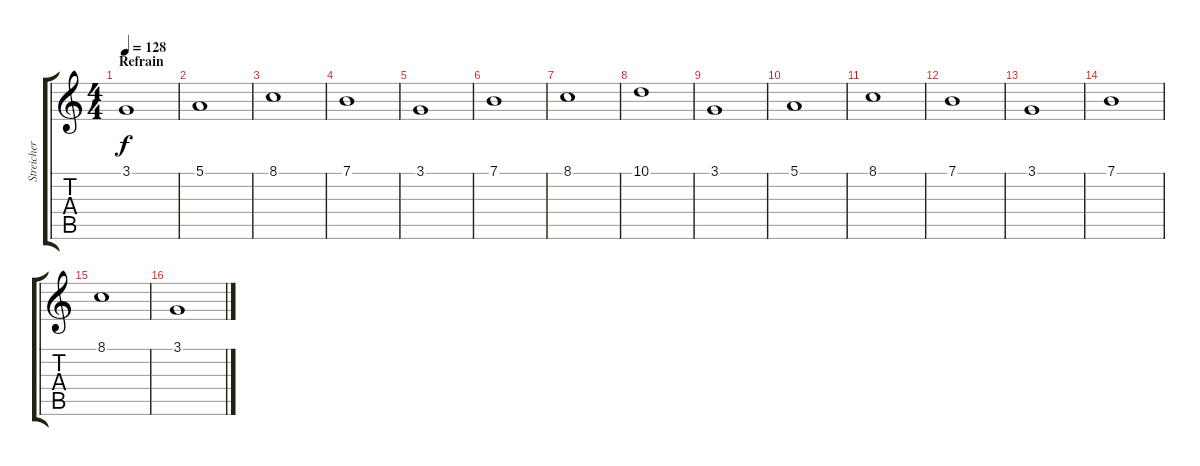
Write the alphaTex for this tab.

\track ("Streicher" "Streicher") {instrument stringensemble2}
\staff {score tabs}
\tuning (E4 B3 G3 D3 A2 E2) {hide}
\ts (4 4)
\section ("" "Refrain")
\tempo 128
\clef g2
\ks c
3.1.1{dy f} |
5.1.1 |
8.1.1 |
7.1.1 |
3.1.1 |
7.1.1 |
8.1.1 |
10.1.1 |
3.1.1 |
5.1.1 |
8.1.1 |
7.1.1 |
3.1.1 |
7.1.1 |
8.1.1 |
3.1.1
